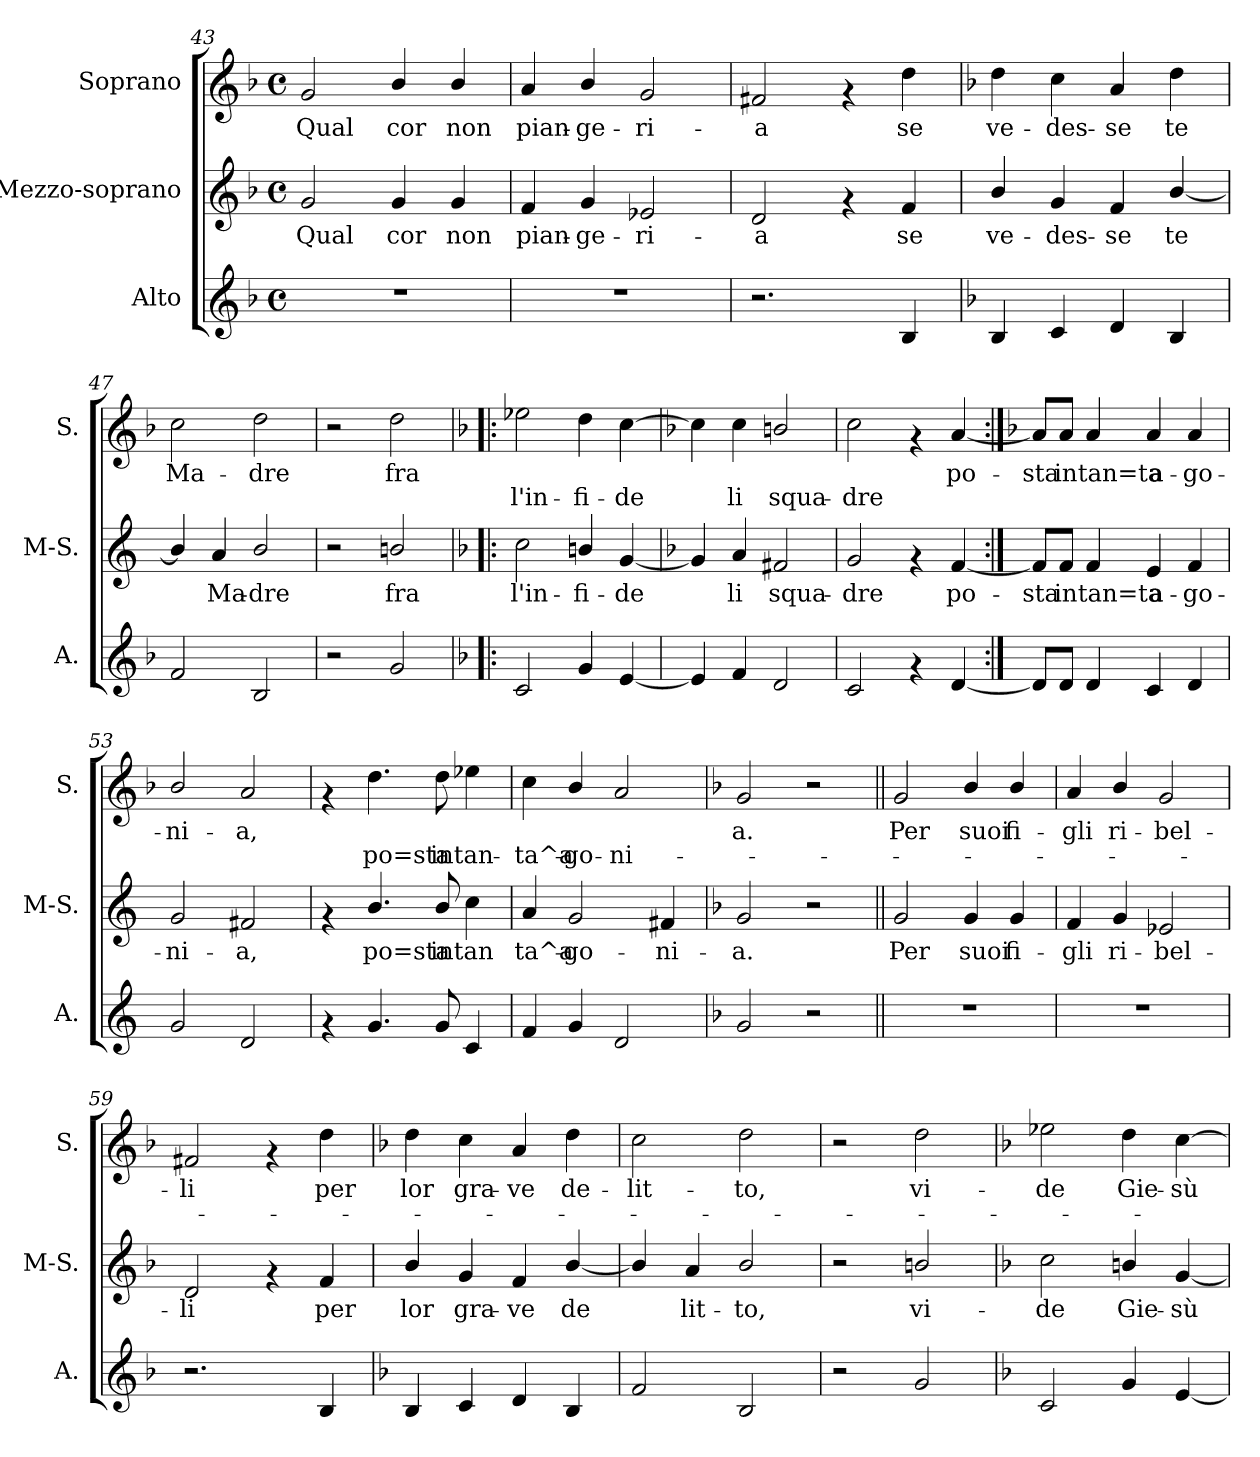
**kern	**kern	**text	**kern	**text	**text
*part3	*part2	*part2	*part1	*part1	*part1
*staff3	*staff2	*staff2	*staff1	*staff1	*staff1
*I"Alto	*I"Mezzo-soprano	*	*I"Soprano	*	*
*I'A.	*I'M-S.	*	*I'S.	*	*
*clefG2	*clefG2	*	*clefG2	*	*
*k[b-]	*k[b-]	*	*k[b-]	*	*
*F:	*F:	*	*F:	*	*
*M4/4	*M4/4	*	*M4/4	*	*
*met(c)	*met(c)	*	*met(c)	*	*
=43	=43	=43	=43	=43	=43
!	!	!LO:LY:b:cj	!	!LO:LY:b:cj	!
1r	2g/	Qual	2g/	Qual	.
!	!	!LO:LY:b:cj	!	!LO:LY:b:cj	!
.	4g/	cor	4b-/	cor	.
!	!	!LO:LY:b:cj	!	!LO:LY:b:cj	!
.	4g/	non	4b-/	non	.
=44	=44	=44	=44	=44	=44
!	!	!LO:LY:b:cj	!	!LO:LY:b:cj	!
1r	4f/	pian-	4a/	pian-	.
!	!	!LO:LY:b:cj	!	!LO:LY:b:cj	!
.	4g/	-ge-	4b-/	-ge-	.
!	!	!LO:LY:b:cj	!	!LO:LY:b:cj	!
.	2e-X/	-ri-	2g/	-ri-	.
=45	=45	=45	=45	=45	=45
!	!	!LO:LY:b:cj	!	!LO:LY:b:cj	!
2.r	2d/	-a	2f#X/	-a	.
.	4rf	.	4rf	.	.
!	!	!LO:LY:b:cj	!	!LO:LY:b:cj	!
4B-/	4f/	se	4dd\	se	.
=46	=46	=46	=46	=46	=46
*	*k[]	*	*	*	*
*	*C:	*	*	*	*
!	!	!LO:LY:b:cj	!	!LO:LY:b:cj	!
4B-/	4b/	ve-	4dd\	ve-	.
!	!	!LO:LY:b:cj	!	!LO:LY:b:cj	!
4c/	4g/	-des-	4cc\	-des-	.
!	!	!LO:LY:b:cj	!	!LO:LY:b:cj	!
4d/	4f/	-se	4a/	-se	.
!	!	!LO:LY:b:cj	!	!LO:LY:b:cj	!
4B-/	[<4b/	te	4dd\	te	.
=47	=47	=47	=47	=47	=47
!	!	!LO:LY:b:cj	!	!LO:LY:b:cj	!
2f/	4b/]	.	2cc\	Ma-	.
!	!	!LO:LY:b:cj	!	!	!
.	4a/	Ma-	.	.	.
!	!	!LO:LY:b:cj	!	!LO:LY:b:cj	!
2B-/	2b/	-dre	2dd\	-dre	.
=48	=48	=48	=48	=48	=48
2r	2r	.	2r	.	.
!	!	!LO:LY:b:cj	!	!LO:LY:b:cj	!
2g/	2bn/	fra	2dd\	fra	.
!!LO:LB:g=z
=49!|:	=49!|:	=49!|:	=49!|:	=49!|:	=49!|:
*	*k[b-]	*	*	*	*
*	*F:	*	*	*	*
!	!	!LO:LY:b:cj	!	!LO:LY:b:cj	!LO:LY:b:cj
2c/	2cc\	l'in-	2ee-X\	.	l'in-
!	!	!LO:LY:b:cj	!	!LO:LY:b:cj	!LO:LY:b:cj
4g/	4bn/	-fi-	4dd\	-	fi-
!	!	!LO:LY:b:cj	!	!LO:LY:b:cj	!LO:LY:b:cj
[<4e/	[<4g/	-de-	[>4cc\	-	de-
=50	=50	=50	=50	=50	=50
*k[]	*	*	*	*	*
*C:	*	*	*	*	*
!	!	!LO:LY:b:cj	!	!LO:LY:b:cj	!LO:LY:b:cj
4e/]	4g/]	--	4cc\]	-	-
!	!	!LO:LY:b:cj	!	!LO:LY:b:cj	!LO:LY:b:cj
4f/	4a/	-li	4cc\	-	li
!	!	!LO:LY:b:cj	!	!LO:LY:b:cj	!LO:LY:b:cj
2d/	2f#X/	squa-	2bn/	.	squa-
=51	=51	=51	=51	=51	=51
!	!	!LO:LY:b:cj	!	!LO:LY:b:cj	!LO:LY:b:cj
2c/	2g/	-dre	2cc\	-	dre
4rf	4rf	.	4rf	.	.
!	!	!LO:LY:b:cj	!	!LO:LY:b:cj	!LO:LY:b:cj
[<4d/	[<4f/	po-	[<4a/	po-	-
=52:|!	=52:|!	=52:|!	=52:|!	=52:|!	=52:|!
*	*k[]	*	*	*	*
*	*C:	*	*	*	*
!	!	!LO:LY:b:cj	!	!LO:LY:b:cj	!
8d/L]	8f/L]	-sta	8a/L]	sta	.
!	!	!LO:LY:b:cj	!	!LO:LY:b:cj	!
8d/J	8f/J	in	8a/J	in	.
!	!	!LO:LY:b:cj	!	!LO:LY:b:cj	!
4d/	4f/	tan=ta	4a/	tan=ta	.
!	!	!LO:LY:b:cj	!	!LO:LY:b:cj	!
4c/	4e/	a-	4a/	a-	.
!	!	!LO:LY:b:cj	!	!LO:LY:b:cj	!
4d/	4f/	-go-	4a/	-go-	.
=53	=53	=53	=53	=53	=53
!	!	!LO:LY:b:cj	!	!LO:LY:b:cj	!
2g/	2g/	-ni-	2b-/	-ni-	.
!	!	!LO:LY:b:cj	!	!LO:LY:b:cj	!
2d/	2f#X/	-a,	2a/	-a,	.
=54	=54	=54	=54	=54	=54
4rf	4rf	.	4rf	.	.
!	!	!LO:LY:b:cj	!	!LO:LY:b:cj	!LO:LY:b:cj
4.g/	4.b/	po=sta	4.dd\	.	po=sta
!	!	!LO:LY:b:cj	!	!LO:LY:b:cj	!LO:LY:b:cj
8g/	8b/	intan-	8dd\	.	intan-
!	!	!LO:LY:b:cj	!	!LO:LY:b:cj	!LO:LY:b:cj
4c/	4cc\	--	4ee-X\	-	.
=55	=55	=55	=55	=55	=55
!	!	!LO:LY:b:cj	!	!LO:LY:b:cj	!LO:LY:b:cj
4f/	4a/	-ta^a-	4cc\	.	ta^a-
!	!	!LO:LY:b:cj	!	!LO:LY:b:cj	!LO:LY:b:cj
4g/	2g/	-go-	4b-/	-	go-
!	!	!	!	!LO:LY:b:cj	!LO:LY:b:cj
2d/	.	.	2a/	-	ni-
!	!	!LO:LY:b:cj	!	!	!
.	4f#X/	-ni-	.	.	.
!!LO:LB:g=z
=56	=56	=56	=56	=56	=56
*k[b-]	*k[b-]	*	*	*	*
*F:	*F:	*	*	*	*
!	!	!LO:LY:b:cj	!	!LO:LY:b:cj	!
2g/	2g/	-a.	2g/	-a.	.
2r	2r	.	2r	.	.
=57||	=57||	=57||	=57||	=57||	=57||
!	!	!LO:LY:b:cj	!	!LO:LY:b:cj	!
1r	2g/	Per	2g/	Per	.
!	!	!LO:LY:b:cj	!	!LO:LY:b:cj	!
.	4g/	suoi	4b-/	suoi	.
!	!	!LO:LY:b:cj	!	!LO:LY:b:cj	!
.	4g/	fi-	4b-/	fi-	.
=58	=58	=58	=58	=58	=58
!	!	!LO:LY:b:cj	!	!LO:LY:b:cj	!
1r	4f/	-gli	4a/	-gli	.
!	!	!LO:LY:b:cj	!	!LO:LY:b:cj	!
.	4g/	ri-	4b-/	ri-	.
!	!	!LO:LY:b:cj	!	!LO:LY:b:cj	!
.	2e-X/	-bel-	2g/	-bel-	.
=59	=59	=59	=59	=59	=59
!	!	!LO:LY:b:cj	!	!LO:LY:b:cj	!
2.r	2d/	-li	2f#X/	-li	.
.	4rf	.	4rf	.	.
!	!	!LO:LY:b:cj	!	!LO:LY:b:cj	!
4B-/	4f/	per	4dd\	per	.
=60	=60	=60	=60	=60	=60
*	*k[]	*	*	*	*
*	*C:	*	*	*	*
!	!	!LO:LY:b:cj	!	!LO:LY:b:cj	!
4B-/	4b/	lor	4dd\	lor	.
!	!	!LO:LY:b:cj	!	!LO:LY:b:cj	!
4c/	4g/	gra-	4cc\	gra-	.
!	!	!LO:LY:b:cj	!	!LO:LY:b:cj	!
4d/	4f/	-ve	4a/	-ve	.
!	!	!LO:LY:b:cj	!	!LO:LY:b:cj	!
4B-/	[<4b/	de-	4dd\	de-	.
=61	=61	=61	=61	=61	=61
!	!	!LO:LY:b:cj	!	!LO:LY:b:cj	!
2f/	4b/]	--	2cc\	-lit-	.
!	!	!LO:LY:b:cj	!	!	!
.	4a/	-lit-	.	.	.
!	!	!LO:LY:b:cj	!	!LO:LY:b:cj	!
2B-/	2b/	-to,	2dd\	-to,	.
=62	=62	=62	=62	=62	=62
2r	2r	.	2r	.	.
!	!	!LO:LY:b:cj	!	!LO:LY:b:cj	!
2g/	2bn/	vi-	2dd\	vi-	.
!!LO:PB:g=z
=63	=63	=63	=63	=63	=63
*	*k[b-]	*	*	*	*
*	*F:	*	*	*	*
!	!	!LO:LY:b:cj	!	!LO:LY:b:cj	!
2c/	2cc\	-de	2ee-X\	-de	.
!	!	!LO:LY:b:cj	!	!LO:LY:b:cj	!
4g/	4bn/	Gie-	4dd\	Gie-	.
!	!	!LO:LY:b:cj	!	!LO:LY:b:cj	!
[<4e/	[<4g/	-sù	[>4cc\	-sù	.
=	=	=	=	=	=
*-	*-	*-	*-	*-	*-
